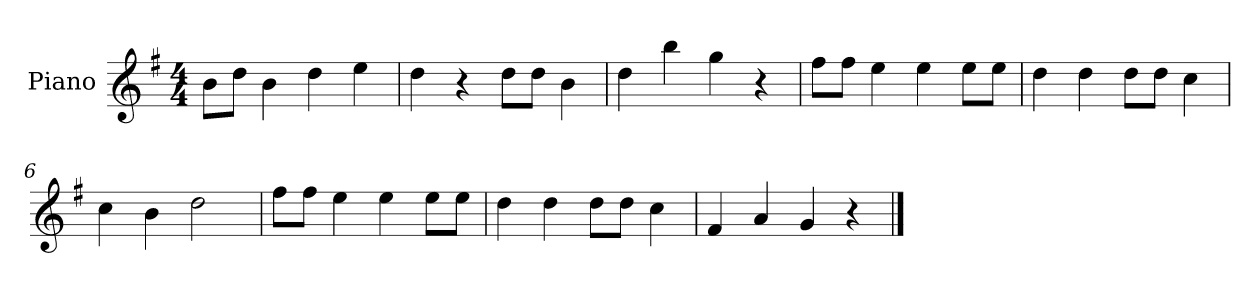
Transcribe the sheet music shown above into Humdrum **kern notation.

**kern
*part1
*staff1
*I"Piano
*I'P-no
*clefG2
*k[f#]
*M4/4
*MM90
=1
8b\L
8dd\J
4b\
4dd\
4ee\
=2
4dd\
4r
8dd\L
8dd\J
4b\
=3
4dd\
4bb\
4gg\
4r
=4
8ff#\L
8ff#\J
4ee\
4ee\
8ee\L
8ee\J
=5
4dd\
4dd\
8dd\L
8dd\J
4cc\
=6
4cc\
4b\
2dd\
=7
8ff#\L
8ff#\J
4ee\
4ee\
8ee\L
8ee\J
!!LO:LB:g=z
=8
4dd\
4dd\
8dd\L
8dd\J
4cc\
=9
4f#/
4a/
4g/
4r
==
*-
